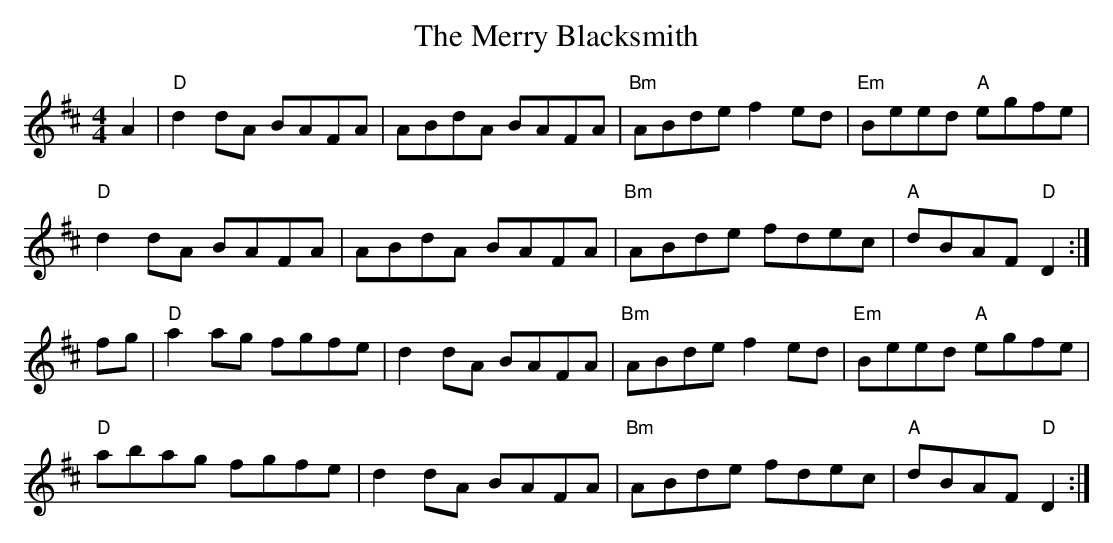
X:1
T:Merry Blacksmith, The
L:1/8
M:4/4
K:D
A2|"D"d2dA BAFA|ABdA BAFA|"Bm"ABde f2ed|"Em"Beed "A"egfe|
"D"d2dA BAFA|ABdA BAFA|"Bm"ABde fdec|"A"dBAF "D"D2:|
fg|"D"a2ag fgfe|d2dA BAFA|"Bm"ABde f2ed|"Em"Beed "A"egfe|
"D"abag fgfe|d2dA BAFA|"Bm"ABde fdec|"A"dBAF "D"D2:|
